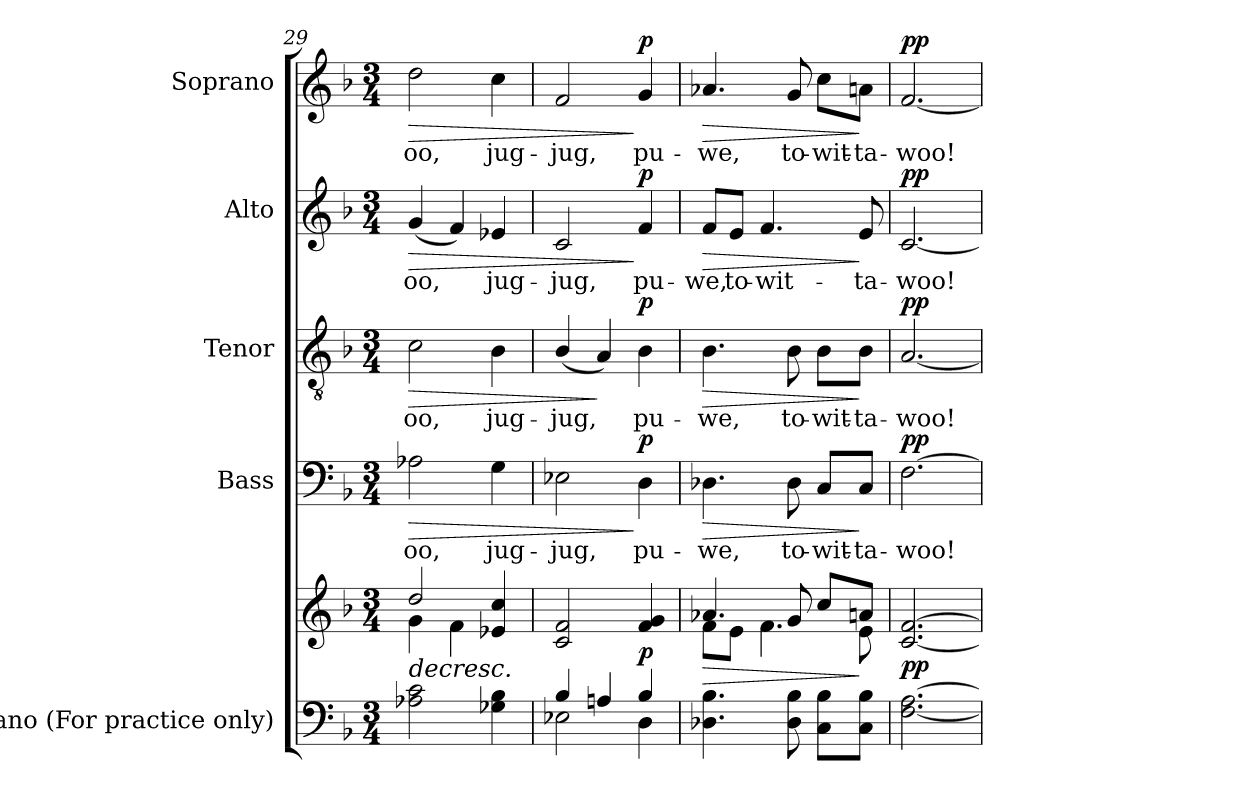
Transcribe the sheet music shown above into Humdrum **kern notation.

**kern	**kern	**dynam	**kern	**text	**dynam	**kern	**text	**dynam	**kern	**text	**dynam	**kern	**text	**dynam
*part5	*part5	*part5	*part4	*part4	*part4	*part3	*part3	*part3	*part2	*part2	*part2	*part1	*part1	*part1
*staff6	*staff5	*staff5/6	*staff4	*staff4	*staff4	*staff3	*staff3	*staff3	*staff2	*staff2	*staff2	*staff1	*staff1	*staff1
*I"Piano (For practice only)	*	*	*I"Bass	*	*	*I"Tenor	*	*	*I"Alto	*	*	*I"Soprano	*	*
*I'Pno.	*	*	*I'B.	*	*	*I'T.	*	*	*I'A.	*	*	*I'S.	*	*
*clefF4	*clefG2	*	*clefF4	*	*	*clefGv2	*	*	*clefG2	*	*	*clefG2	*	*
*	*	*	*	*	*	*ITrd7c12	*	*	*	*	*	*	*	*
*k[b-]	*k[b-]	*	*k[b-]	*	*	*k[b-]	*	*	*k[b-]	*	*	*k[b-]	*	*
*F:	*F:	*	*F:	*	*	*F:	*	*	*F:	*	*	*F:	*	*
*M3/4	*M3/4	*	*M3/4	*	*	*M3/4	*	*	*M3/4	*	*	*M3/4	*	*
=29	=29	=29	=29	=29	=29	=29	=29	=29	=29	=29	=29	=29	=29	=29
*	*^	*	*	*	*	*	*	*	*	*	*	*	*	*
!	!	!	!LO:HP:b	!	!	!	!	!	!	!	!	!	!	!	!
!	!	!	!	!	!LO:LY:b:color=#000000	!LO:HP:b	!	!	!	!	!	!	!	!	!
!	!	!	!	!	!	!	!	!LO:LY:b:color=#000000	!LO:HP:b	!	!	!	!	!	!
!	!	!	!	!	!	!	!	!	!	!	!LO:LY:b:color=#000000	!LO:HP:b	!	!	!
!	!	!	!	!	!	!	!	!	!	!	!	!	!	!LO:LY:b:color=#000000	!LO:HP:b
2A-Xi\ 2ci	2ddi/	4gi\	>	2A-Xi\	-oo,	>	2Ci\	-oo,	>	(4gi/	-oo,	>	2ddi\	-oo,	>
.	.	4fi\	.	.	.	.	.	.	.	4fi/)	.	.	.	.	.
!	!	!	!	!	!LO:LY:b:color=#000000	!	!	!	!	!	!	!	!	!	!
!	!	!	!	!	!	!	!	!LO:LY:b:color=#000000	!	!	!	!	!	!	!
!	!	!	!	!	!	!	!	!	!	!	!LO:LY:b:color=#000000	!	!	!	!
!	!	!	!	!	!	!	!	!	!	!	!	!	!	!LO:LY:b:color=#000000	!
4G-Xi\ 4B-i	4e-Xi/ 4cci	4ryy	.	4Gi\	jug-	.	4BB-i\	jug-	.	4e-Xi/	jug-	.	4cci\	jug-	.
*	*v	*v	*	*	*	*	*	*	*	*	*	*	*	*	*
=30	=30	=30	=30	=30	=30	=30	=30	=30	=30	=30	=30	=30	=30	=30
*^	*	*	*	*	*	*	*	*	*	*	*	*	*	*
*	*	*^	*	*	*	*	*	*	*	*	*	*	*	*	*
!	!	!	!	!	!	!LO:LY:b:color=#000000	!	!	!	!	!	!	!	!	!	!
*	*	*v	*v	*	*	*	*	*	*	*	*	*	*	*	*	*
*	*	*^	*	*	*	*	*	*	*	*	*	*	*	*	*
!	!	!	!	!	!	!	!	!	!LO:LY:b:color=#000000	!	!	!	!	!	!	!
*	*	*v	*v	*	*	*	*	*	*	*	*	*	*	*	*	*
*	*	*^	*	*	*	*	*	*	*	*	*	*	*	*	*
!	!	!	!	!	!	!	!	!	!	!	!	!LO:LY:b:color=#000000	!	!	!	!
*	*	*v	*v	*	*	*	*	*	*	*	*	*	*	*	*	*
*	*	*^	*	*	*	*	*	*	*	*	*	*	*	*	*
!	!	!	!	!	!	!	!	!	!	!	!	!	!	!	!LO:LY:b:color=#000000	!
*	*	*v	*v	*	*	*	*	*	*	*	*	*	*	*	*	*
4B-i/	2E-Xi\	2ci/ 2fi	.	2E-Xi\	-jug,	.	(4BB-i/	-jug,	.	2ci/	-jug,	.	2fi/	-jug,	.
4Ani/	.	.	.	.	.	.	4AAi/)	.	]	.	.	.	.	.	.
!	!	!	!	!	!LO:LY:b:color=#000000	!	!	!	!	!	!	!	!	!	!
!	!	!	!	!	!	!	!	!LO:LY:b:color=#000000	!	!	!	!	!	!	!
!	!	!	!	!	!	!	!	!	!	!	!LO:LY:b:color=#000000	!	!	!	!
!	!	!	!	!	!	!	!	!	!	!	!	!	!	!LO:LY:b:color=#000000	!
4B-i/	4Di\	4fi/ 4gi	p	4Di\	pu-	] p	4BB-i\	pu-	p	4fi/	pu-	] p	4gi/	pu-	] p
*v	*v	*	*	*	*	*	*	*	*	*	*	*	*	*	*
.	.	]	.	.	.	.	.	.	.	.	.	.	.	.
=31	=31	=31	=31	=31	=31	=31	=31	=31	=31	=31	=31	=31	=31	=31
*	*^	*	*	*	*	*	*	*	*	*	*	*	*	*
!	!	!	!LO:HP:b	!	!	!	!	!	!	!	!	!	!	!	!
!	!	!	!	!	!LO:LY:b:color=#000000	!LO:HP:b	!	!	!	!	!	!	!	!	!
!	!	!	!	!	!	!	!	!LO:LY:b:color=#000000	!LO:HP:b	!	!	!	!	!	!
!	!	!	!	!	!	!	!	!	!	!	!LO:LY:b:color=#000000	!LO:HP:b	!	!	!
!	!	!	!	!	!	!	!	!	!	!	!	!	!	!LO:LY:b:color=#000000	!LO:HP:b
4.D-Xi\ 4.B-i	4.a-Xi/	8fi\L	>	4.D-Xi\	-we,	>	4.BB-i\	-we,	>	8fi/L	-we,	>	4.a-Xi/	-we,	>
!	!	!	!	!	!	!	!	!	!	!	!LO:LY:b:color=#000000	!	!	!	!
.	.	8ei\J	.	.	.	.	.	.	.	8ei/J	to-	.	.	.	.
!	!	!	!	!	!	!	!	!	!	!	!LO:LY:b:color=#000000	!	!	!	!
.	.	4.fi\	.	.	.	.	.	.	.	4.fi/	-wit-	.	.	.	.
!	!	!	!	!	!LO:LY:b:color=#000000	!	!	!	!	!	!	!	!	!	!
!	!	!	!	!	!	!	!	!LO:LY:b:color=#000000	!	!	!	!	!	!	!
!	!	!	!	!	!	!	!	!	!	!	!	!	!	!LO:LY:b:color=#000000	!
8D-i\ 8B-i	8gi/	.	.	8D-i\	to-	.	8BB-i\	to-	.	.	.	.	8gi/	to-	.
!	!	!	!	!	!LO:LY:b:color=#000000	!	!	!	!	!	!	!	!	!	!
!	!	!	!	!	!	!	!	!LO:LY:b:color=#000000	!	!	!	!	!	!	!
!	!	!	!	!	!	!	!	!	!	!	!	!	!	!LO:LY:b:color=#000000	!
8Ci\ 8B-iL	8cci/L	.	.	8Ci/L	-wit-	.	8BB-i\L	-wit-	.	.	.	.	8cci\L	-wit-	.
!	!	!	!	!	!LO:LY:b:color=#000000	!	!	!	!	!	!	!	!	!	!
!	!	!	!	!	!	!	!	!LO:LY:b:color=#000000	!	!	!	!	!	!	!
!	!	!	!	!	!	!	!	!	!	!	!LO:LY:b:color=#000000	!	!	!	!
!	!	!	!	!	!	!	!	!	!	!	!	!	!	!LO:LY:b:color=#000000	!
8Ci\ 8B-iJ	8ani/J	8ei\	]	8Ci/J	-ta-	]	8BB-i\J	-ta-	]	8ei/	-ta-	]	8ani\J	-ta-	]
*	*v	*v	*	*	*	*	*	*	*	*	*	*	*	*	*
!!LO:LB:g=z
=32	=32	=32	=32	=32	=32	=32	=32	=32	=32	=32	=32	=32	=32	=32
*	*^	*	*	*	*	*	*	*	*	*	*	*	*	*
!	!	!	!	!	!LO:LY:b:color=#000000	!	!	!	!	!	!	!	!	!	!
*	*v	*v	*	*	*	*	*	*	*	*	*	*	*	*	*
*	*^	*	*	*	*	*	*	*	*	*	*	*	*	*
!	!	!	!	!	!	!	!	!LO:LY:b:color=#000000	!	!	!	!	!	!	!
*	*v	*v	*	*	*	*	*	*	*	*	*	*	*	*	*
*	*^	*	*	*	*	*	*	*	*	*	*	*	*	*
!	!	!	!	!	!	!	!	!	!	!	!LO:LY:b:color=#000000	!	!	!	!
*	*v	*v	*	*	*	*	*	*	*	*	*	*	*	*	*
*	*^	*	*	*	*	*	*	*	*	*	*	*	*	*
!	!	!	!	!	!	!	!	!	!	!	!	!	!	!LO:LY:b:color=#000000	!
*	*v	*v	*	*	*	*	*	*	*	*	*	*	*	*	*
[<2.Fi\ [>2.Ai	[<2.ci/ [>2.fi	pp	[>2.Fi\	-woo!	pp	[<2.AAi/	-woo!	pp	[<2.ci/	-woo!	pp	[<2.fi/	-woo!	pp
=	=	=	=	=	=	=	=	=	=	=	=	=	=	=
*-	*-	*-	*-	*-	*-	*-	*-	*-	*-	*-	*-	*-	*-	*-
